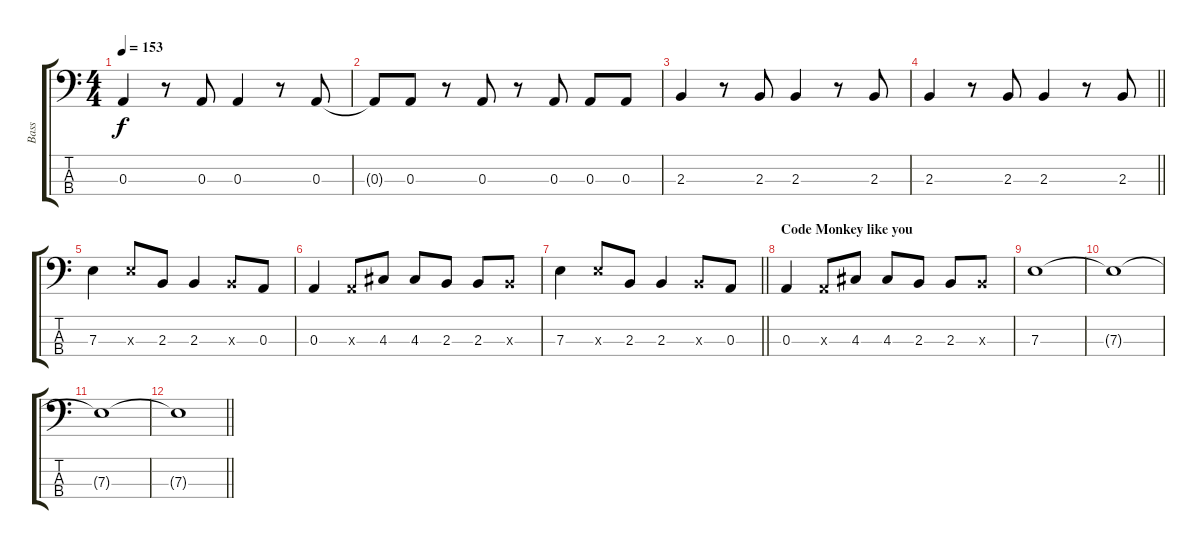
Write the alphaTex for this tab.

\track ("Bass" "Bass") {instrument electricbassfinger}
\staff {score tabs}
\tuning (G2 D2 A1 E1) {hide}
\ts (4 4)
\tempo 153
\clef f4
\ks c
0.3.4{dy f} r.8 0.3.8 0.3.4 r.8 0.3.8 |
0.3{t}.8 0.3.8 r.8 0.3.8 r.8 0.3.8 0.3.8 0.3.8 |
2.3.4 r.8 2.3.8 2.3.4 r.8 2.3.8 |
\barLineRight lightlight
2.3.4 r.8 2.3.8 2.3.4 r.8 2.3.8 |
7.3.4 7.3{x}.8 2.3.8 2.3.4 2.3{x}.8 0.3.8 |
0.3.4 0.3{x}.8 4.3.8 4.3.8 2.3.8 2.3.8 2.3{x}.8 |
\barLineRight lightlight
7.3.4 7.3{x}.8 2.3.8 2.3.4 2.3{x}.8 0.3.8 |
\section ("" "Code Monkey like you")
0.3.4 0.3{x}.8 4.3.8 4.3.8 2.3.8 2.3.8 2.3{x}.8 |
7.3.1 |
7.3{t}.1 |
7.3{t}.1 |
\barLineRight lightlight
7.3{t}.1
